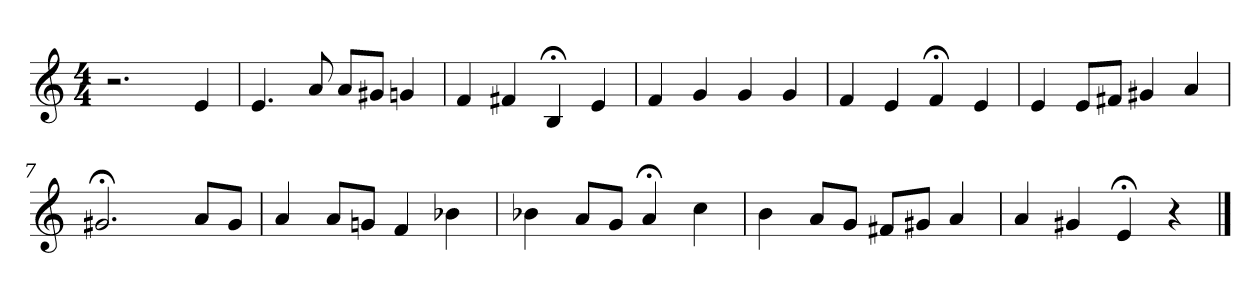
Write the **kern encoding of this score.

**kern
*part1
*staff1
*clefG2
*M4/4
=1
2.r
4e
=2
4.e
8a
8a/L
8g#X/J
4gn
=3
4f
4f#X
4B;<
4e
=4
4f
4g
4g
4g
=5
4f
4e
4f;<
4e
=6
4e
8e/L
8f#X/J
4g#X
4a
=7
2.g#X;<
8a/L
8g#/J
=8
4a
8a/L
8gn/J
4f
4b-X
=9
4b-X
8a/L
8g/J
4a;<
4cc
=10
4b
8a/L
8g/J
8f#X/L
8g#X/J
4a
=11
4a
4g#X
4e;<
4r
==
*-
